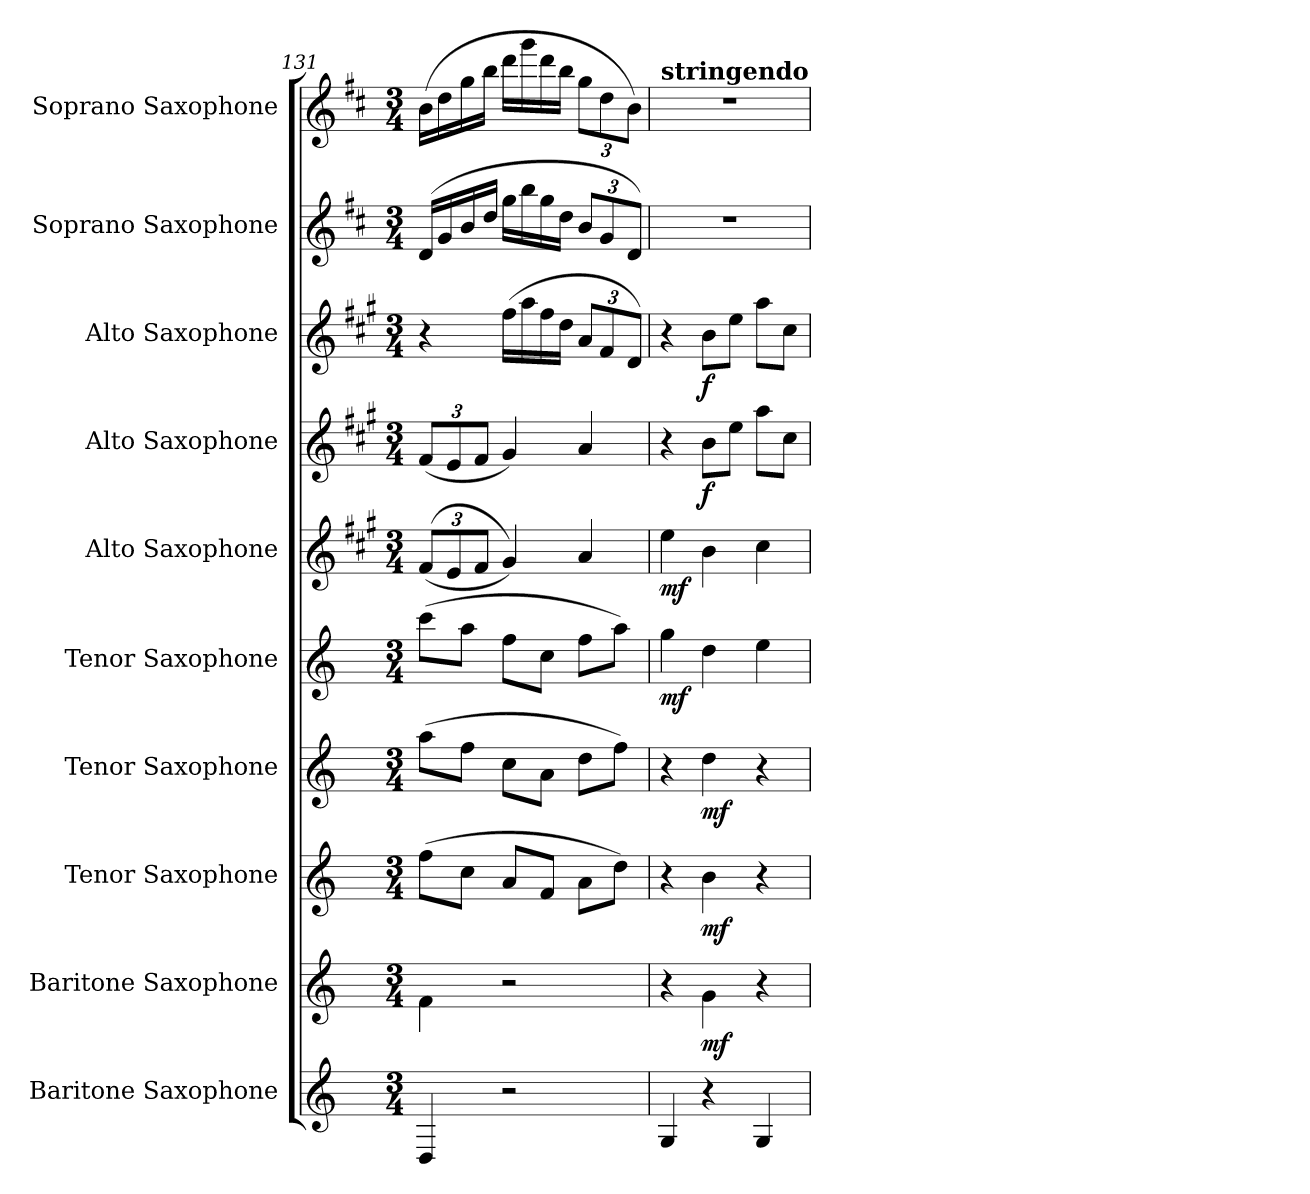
**kern	**kern	**dynam	**kern	**dynam	**kern	**dynam	**kern	**dynam	**kern	**dynam	**kern	**dynam	**kern	**dynam	**kern	**kern
*part10	*part9	*part9	*part8	*part8	*part7	*part7	*part6	*part6	*part5	*part5	*part4	*part4	*part3	*part3	*part2	*part1
*staff10	*staff9	*staff9	*staff8	*staff8	*staff7	*staff7	*staff6	*staff6	*staff5	*staff5	*staff4	*staff4	*staff3	*staff3	*staff2	*staff1
*I"Baritone Saxophone	*I"Baritone Saxophone	*	*I"Tenor Saxophone	*	*I"Tenor Saxophone	*	*I"Tenor Saxophone	*	*I"Alto Saxophone	*	*I"Alto Saxophone	*	*I"Alto Saxophone	*	*I"Soprano Saxophone	*I"Soprano Saxophone
*I'Bar. Sax.	*I'Bar. Sax.	*	*I'T. Sax.	*	*I'T. Sax.	*	*I'T. Sax.	*	*I'A. Sax.	*	*I'A. Sax.	*	*I'A. Sax.	*	*I'S. Sax.	*I'S. Sax.
*clefG2	*clefG2	*	*clefG2	*	*clefG2	*	*clefG2	*	*clefG2	*	*clefG2	*	*clefG2	*	*clefG2	*clefG2
*ITrd12c21	*ITrd12c21	*	*ITrd8c14	*	*ITrd8c14	*	*ITrd8c14	*	*ITrd5c9	*	*ITrd5c9	*	*ITrd5c9	*	*ITrd1c2	*ITrd1c2
*k[]	*k[]	*	*k[]	*	*k[]	*	*k[]	*	*k[]	*	*k[]	*	*k[]	*	*k[]	*k[]
*M3/4	*M3/4	*	*M3/4	*	*M3/4	*	*M3/4	*	*M3/4	*	*M3/4	*	*M3/4	*	*M3/4	*M3/4
*	*	*	*	*	*	*	*	*	*Xbrackettup	*	*Xbrackettup	*	*	*	*	*
=131	=131	=131	=131	=131	=131	=131	=131	=131	=131	=131	=131	=131	=131	=131	=131	=131
4DD/	4F\	.	(8f\L	.	(8a\L	.	(8cc\L	.	((12A/L	.	(12A/L	.	4r	.	(16c/LL	(16a\LL
.	.	.	.	.	.	.	.	.	.	.	.	.	.	.	16f/	16cc\
.	.	.	.	.	.	.	.	.	12G/	.	12G/	.	.	.	.	.
.	.	.	8c\J	.	8f\J	.	8a\J	.	.	.	.	.	.	.	16a/	16ff\
.	.	.	.	.	.	.	.	.	12A/J	.	12A/J	.	.	.	.	.
.	.	.	.	.	.	.	.	.	.	.	.	.	.	.	16cc/JJ	16aa\JJ
2r	2r	.	8A/L	.	8c\L	.	8f\L	.	4B/))	.	4B/)	.	(16a\LL	.	16ff\LL	16ccc\LL
.	.	.	.	.	.	.	.	.	.	.	.	.	16cc\	.	16aa\	16fff\
.	.	.	8F/J	.	8A\J	.	8c\J	.	.	.	.	.	16a\	.	16ff\	16ccc\
.	.	.	.	.	.	.	.	.	.	.	.	.	16f\JJ	.	16cc\JJ	16aa\JJ
*	*	*	*	*	*	*	*	*	*	*	*	*	*Xbrackettup	*	*Xbrackettup	*Xbrackettup
.	.	.	8A\L	.	8d\L	.	8f\L	.	4c/	.	4c/	.	12c/L	.	12a/L	12ff\L
.	.	.	.	.	.	.	.	.	.	.	.	.	12A/	.	12f/	12cc\
.	.	.	8d\J)	.	8f\J)	.	8a\J)	.	.	.	.	.	.	.	.	.
.	.	.	.	.	.	.	.	.	.	.	.	.	12F/J)	.	12c/J)	12a\J)
!!LO:PB:g=z
=132	=132	=132	=132	=132	=132	=132	=132	=132	=132	=132	=132	=132	=132	=132	=132	=132
!!LO:REH:place=s1:a:B:fs=14:t=VI
!	!	!	!	!	!	!	!	!	!	!	!	!	!	!	!	!LO:TX:a:B:t=stringendo
!	!	!	!	!	!	!	!	!LO:DY:b	!	!LO:DY:b	!	!	!	!	!	!
4GG/	4r	.	4r	.	4r	.	4g\	mf	4g\	mf	4r	.	4r	.	2.r	2.r
!	!	!LO:DY:b	!	!LO:DY:b	!	!LO:DY:b	!	!	!	!	!	!LO:DY:b	!	!LO:DY:b	!	!
4r	4G\	mf	4B\	mf	4d\	mf	4d\	.	4d\	.	8d\L	f	8d\L	f	.	.
.	.	.	.	.	.	.	.	.	.	.	8g\J	.	8g\J	.	.	.
4GG/	4r	.	4r	.	4r	.	4e\	.	4e\	.	8cc\L	.	8cc\L	.	.	.
.	.	.	.	.	.	.	.	.	.	.	8e\J	.	8e\J	.	.	.
=	=	=	=	=	=	=	=	=	=	=	=	=	=	=	=	=
*-	*-	*-	*-	*-	*-	*-	*-	*-	*-	*-	*-	*-	*-	*-	*-	*-
